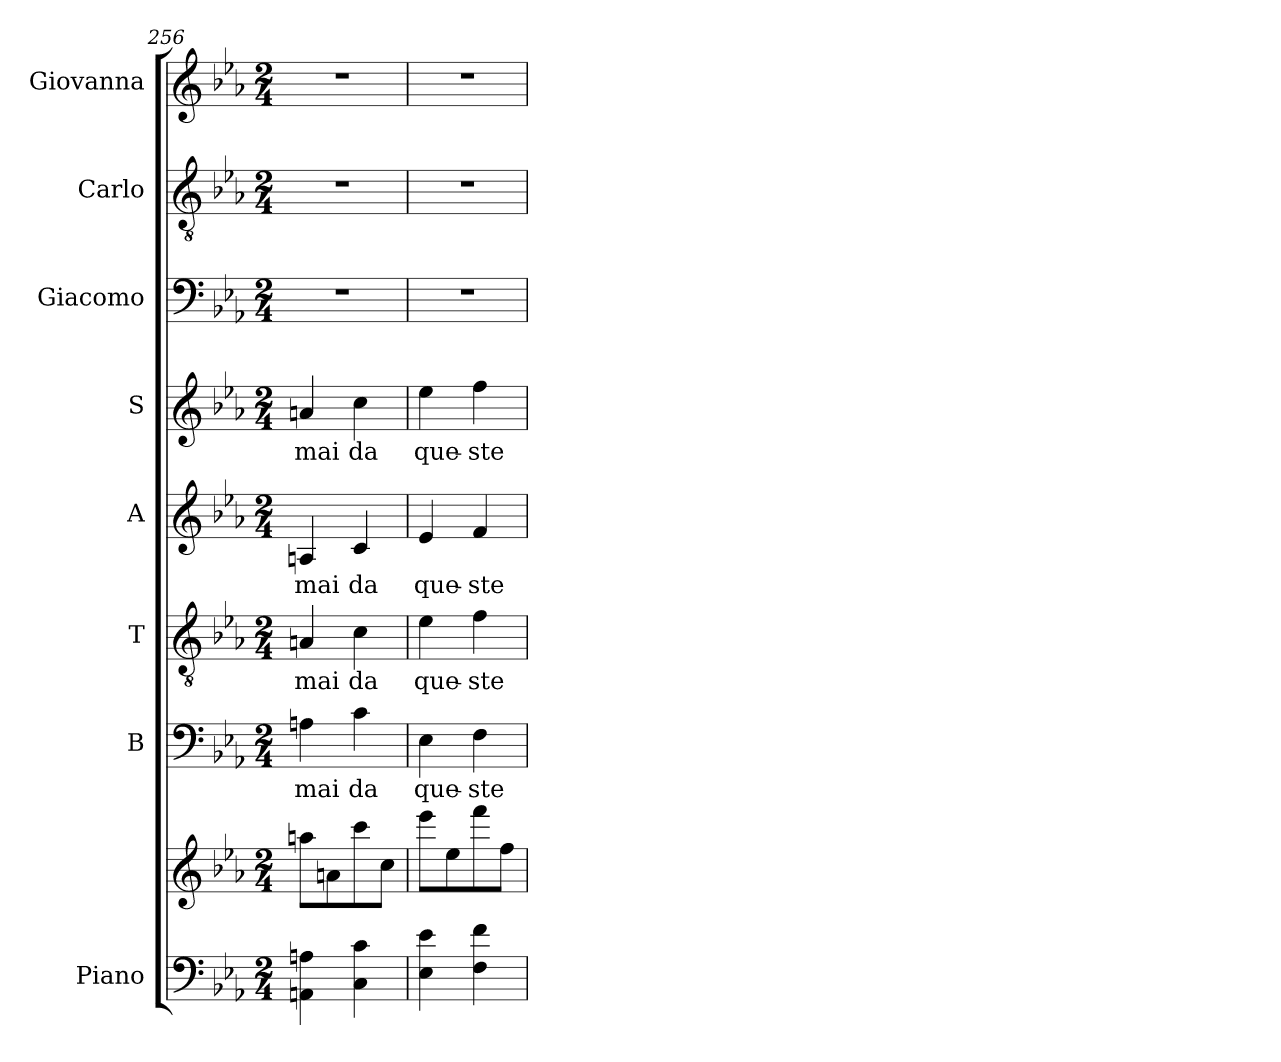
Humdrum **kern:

**kern	**kern	**kern	**text	**kern	**text	**kern	**text	**kern	**text	**kern	**kern	**kern
*part8	*part8	*part7	*part7	*part6	*part6	*part5	*part5	*part4	*part4	*part3	*part2	*part1
*staff9	*staff8	*staff7	*staff7	*staff6	*staff6	*staff5	*staff5	*staff4	*staff4	*staff3	*staff2	*staff1
*I"Piano	*	*I"B	*	*I"T	*	*I"A	*	*I"S	*	*I"Giacomo	*I"Carlo	*I"Giovanna
*I'Pno	*	*I'B	*	*I'T	*	*I'A	*	*I'S	*	*	*	*
*clefF4	*clefG2	*clefF4	*	*clefGv2	*	*clefG2	*	*clefG2	*	*clefF4	*clefGv2	*clefG2
*k[b-e-a-]	*k[b-e-a-]	*k[b-e-a-]	*	*k[b-e-a-]	*	*k[b-e-a-]	*	*k[b-e-a-]	*	*k[b-e-a-]	*k[b-e-a-]	*k[b-e-a-]
*M2/4	*M2/4	*M2/4	*	*M2/4	*	*M2/4	*	*M2/4	*	*M2/4	*M2/4	*M2/4
=256	=256	=256	=256	=256	=256	=256	=256	=256	=256	=256	=256	=256
!	!	!	!LO:LY:b	!	!LO:LY:b	!	!LO:LY:b	!	!LO:LY:b	!	!	!
4AAn\ 4An\	8aan\L	4An\	-mai	4An/	-mai	4An/	-mai	4an/	-mai	2r	2r	2r
.	8an\	.	.	.	.	.	.	.	.	.	.	.
!	!	!	!LO:LY:b	!	!LO:LY:b	!	!LO:LY:b	!	!LO:LY:b	!	!	!
4C\ 4c\	8ccc\	4c\	da	4c\	da	4c/	da	4cc\	da	.	.	.
.	8cc\J	.	.	.	.	.	.	.	.	.	.	.
=257	=257	=257	=257	=257	=257	=257	=257	=257	=257	=257	=257	=257
!	!	!	!LO:LY:b	!	!LO:LY:b	!	!LO:LY:b	!	!LO:LY:b	!	!	!
4E-\ 4e-\	8eee-\L	4E-\	que-	4e-\	que-	4e-/	que-	4ee-\	que-	2r	2r	2r
.	8ee-\	.	.	.	.	.	.	.	.	.	.	.
!	!	!	!LO:LY:b	!	!LO:LY:b	!	!LO:LY:b	!	!LO:LY:b	!	!	!
4F\ 4f\	8fff\	4F\	-ste	4f\	-ste	4f/	-ste	4ff\	-ste	.	.	.
.	8ff\J	.	.	.	.	.	.	.	.	.	.	.
=	=	=	=	=	=	=	=	=	=	=	=	=
*-	*-	*-	*-	*-	*-	*-	*-	*-	*-	*-	*-	*-
